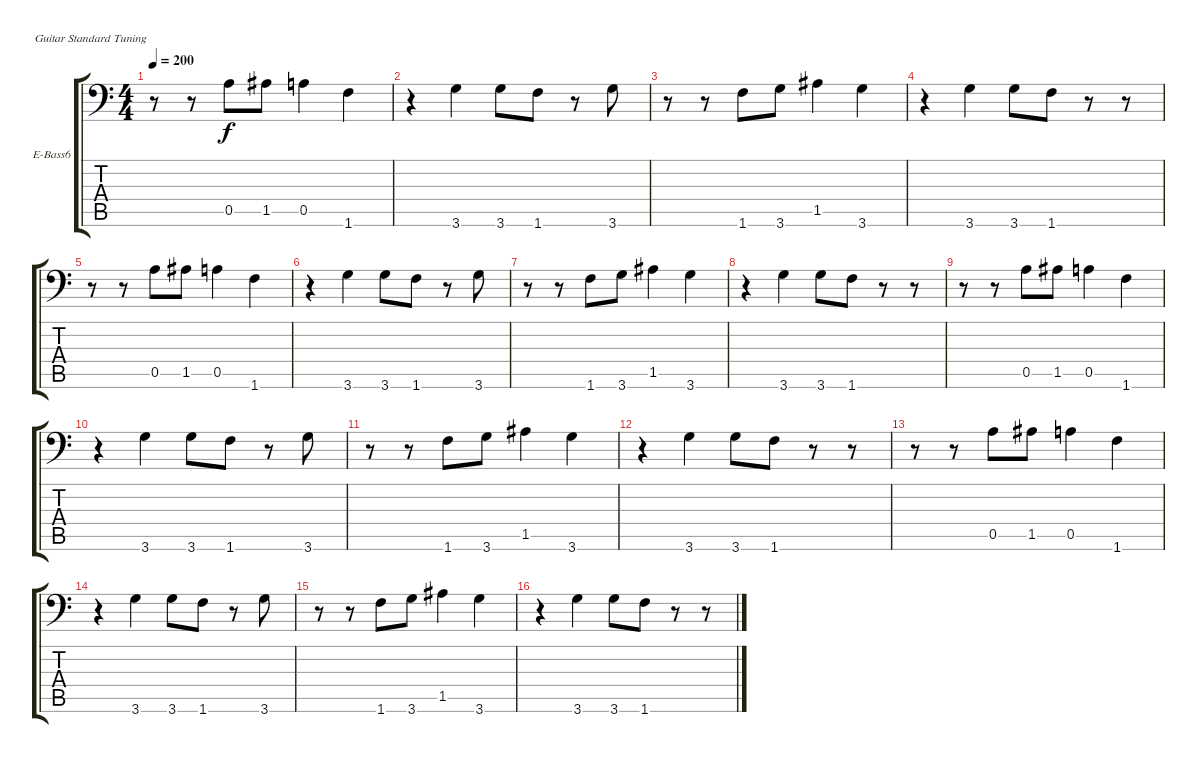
\bracketExtendMode groupsimilarinstruments
\firstSystemTrackNameOrientation horizontal
\otherSystemsTrackNameOrientation horizontal
\track ("Бас 3" "E-Bass6") {instrument slapbass1}
\staff {score tabs}
\tuning (E4 B3 G3 D3 A2 E2)
\ts (4 4)
\tempo 200
\clef f4
\ks c
r.8{dy f} r.8 0.5.8 1.5.8 0.5.4 1.6.4 |
r.4 3.6.4 3.6.8 1.6.8 r.8 3.6.8 |
r.8 r.8 1.6.8 3.6.8 1.5.4 3.6.4 |
r.4 3.6.4 3.6.8 1.6.8 r.8 r.8 |
r.8 r.8 0.5.8 1.5.8 0.5.4 1.6.4 |
r.4 3.6.4 3.6.8 1.6.8 r.8 3.6.8 |
r.8 r.8 1.6.8 3.6.8 1.5.4 3.6.4 |
r.4 3.6.4 3.6.8 1.6.8 r.8 r.8 |
r.8 r.8 0.5.8 1.5.8 0.5.4 1.6.4 |
r.4 3.6.4 3.6.8 1.6.8 r.8 3.6.8 |
r.8 r.8 1.6.8 3.6.8 1.5.4 3.6.4 |
r.4 3.6.4 3.6.8 1.6.8 r.8 r.8 |
r.8 r.8 0.5.8 1.5.8 0.5.4 1.6.4 |
r.4 3.6.4 3.6.8 1.6.8 r.8 3.6.8 |
r.8 r.8 1.6.8 3.6.8 1.5.4 3.6.4 |
r.4 3.6.4 3.6.8 1.6.8 r.8 r.8
